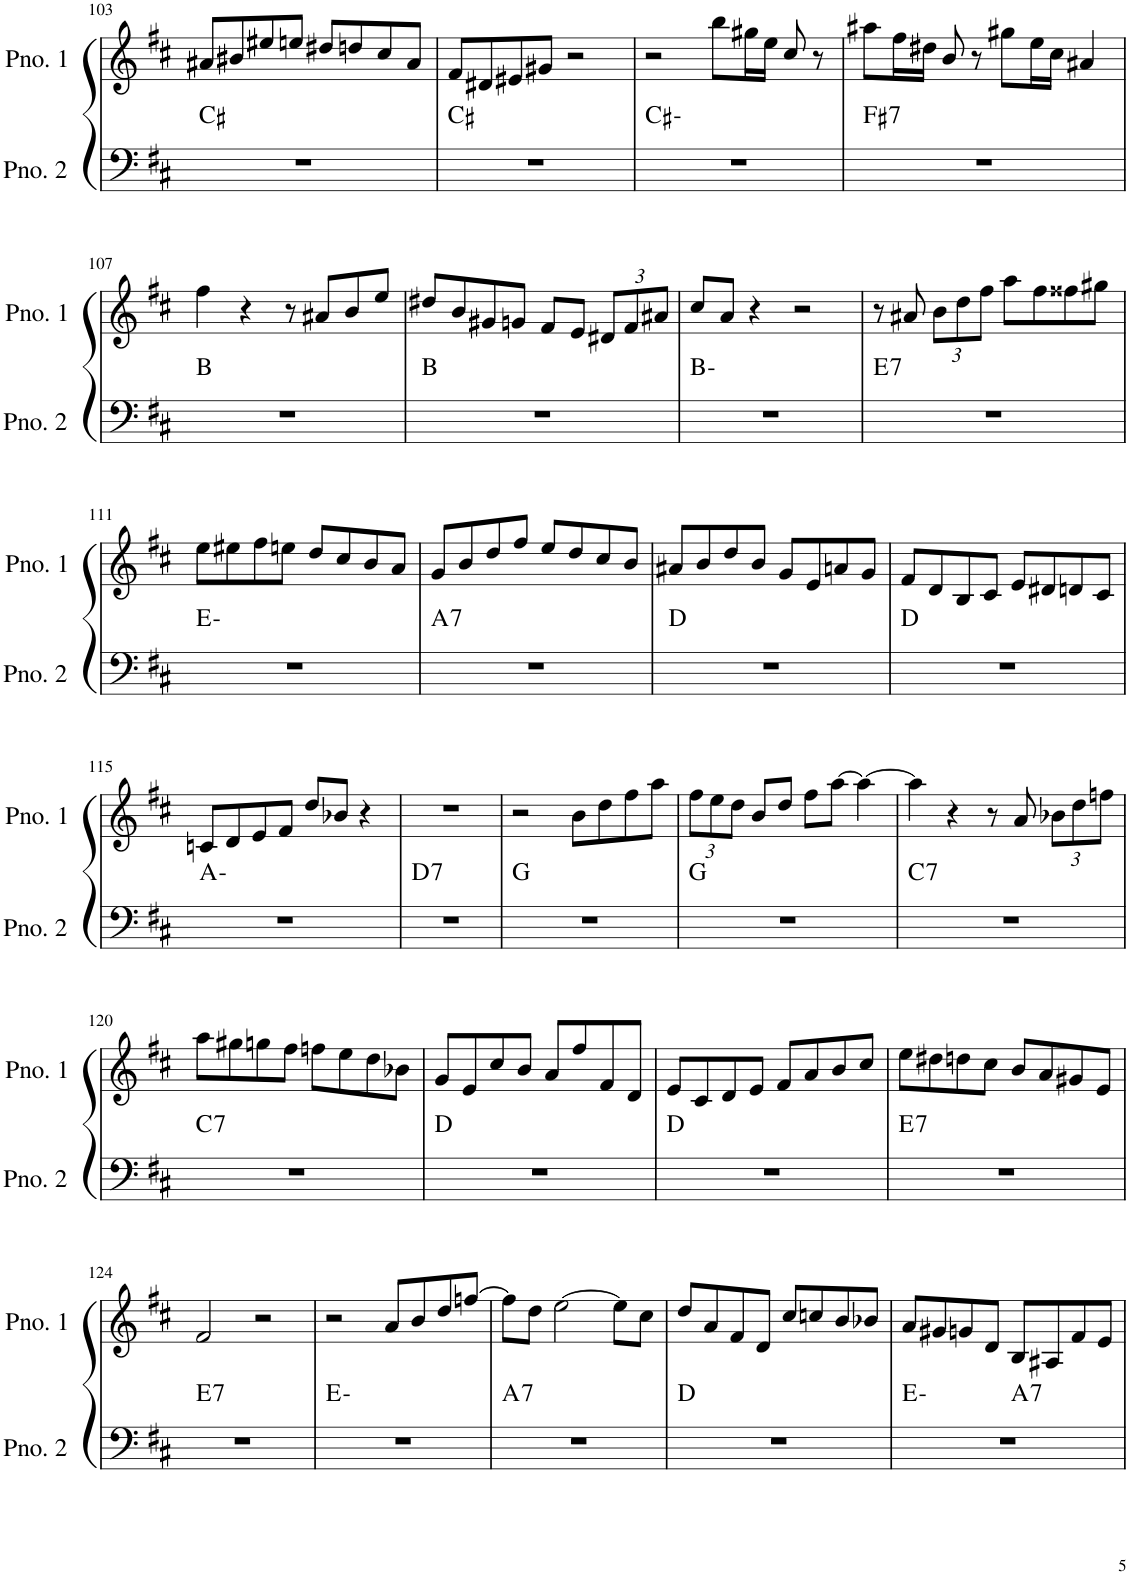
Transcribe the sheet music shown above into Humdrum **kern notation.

**kern	**harte	**kern
*part2	*part2	*part1
*staff2	*	*staff1
*I"ピアノ 2	*	*I"ピアノ 1
!!LO:PB:g=z
*clefF4	*	*clefG2
*k[f#c#]	*	*k[f#c#]
*M4/4	*	*M4/4
=103	=103	=103
1r	C#:maj	8a#X/L
.	.	8b#X/
.	.	8ee#X/
.	.	8een/J
.	.	8dd#X/L
.	.	8ddn/
.	.	8cc#/
.	.	8a#/J
=104	=104	=104
1r	C#:maj	8f#/L
.	.	8d#X/
.	.	8e#X/
.	.	8g#X/J
.	.	2r
=105	=105	=105
1r	C#:min	2r
.	.	8bb\L
.	.	16gg#X\L
.	.	16ee\JJ
.	.	8cc#/
.	.	8r
=106	=106	=106
!	!LO:H:kt=7	!
1r	F#:7	8aa#X\L
.	.	16ff#\L
.	.	16dd#X\JJ
.	.	8b/
.	.	8r
.	.	8gg#X\L
.	.	16ee\L
.	.	16cc#\JJ
.	.	4a#X/
!!LO:LB:g=z
=107	=107	=107
1r	B:maj	4ff#\
.	.	4r
.	.	8r
.	.	8a#X/L
.	.	8b/
.	.	8ee/J
=108	=108	=108
1r	B:maj	8dd#X/L
.	.	8b/
.	.	8g#X/
.	.	8gn/J
.	.	8f#/L
.	.	8e/J
*	*	*Xbrackettup
.	.	12d#X/L
.	.	12f#/
.	.	12a#X/J
=109	=109	=109
1r	B:min	8cc#/L
.	.	8a/J
.	.	4r
.	.	2r
=110	=110	=110
!	!LO:H:kt=7	!
1r	E:7	8r
.	.	8a#X/
.	.	12b\L
.	.	12dd\
.	.	12ff#\J
.	.	8aa\L
.	.	8ff#\
.	.	8ff##X\
.	.	8gg#X\J
!!LO:LB:g=z
=111	=111	=111
1r	E:min	8ee\L
.	.	8ee#X\
.	.	8ff#\
.	.	8een\J
.	.	8dd/L
.	.	8cc#/
.	.	8b/
.	.	8a/J
=112	=112	=112
!	!LO:H:kt=7	!
1r	A:7	8g/L
.	.	8b/
.	.	8dd/
.	.	8ff#/J
.	.	8ee/L
.	.	8dd/
.	.	8cc#/
.	.	8b/J
=113	=113	=113
1r	D:maj	8a#X/L
.	.	8b/
.	.	8dd/
.	.	8b/J
.	.	8g/L
.	.	8e/
.	.	8an/
.	.	8g/J
=114	=114	=114
1r	D:maj	8f#/L
.	.	8d/
.	.	8B/
.	.	8c#/J
.	.	8e/L
.	.	8d#X/
.	.	8dn/
.	.	8c#/J
!!LO:LB:g=z
=115	=115	=115
1r	A:min	8cn/L
.	.	8d/
.	.	8e/
.	.	8f#/J
.	.	8dd/L
.	.	8b-X/J
.	.	4r
=116	=116	=116
!	!LO:H:kt=7	!
1r	D:7	1r
=117	=117	=117
1r	G:maj	2r
.	.	8b\L
.	.	8dd\
.	.	8ff#\
.	.	8aa\J
=118	=118	=118
1r	G:maj	12ff#\L
.	.	12ee\
.	.	12dd\J
.	.	8b/L
.	.	8dd/J
.	.	8ff#\L
.	.	[8aa\J
.	.	4aa\_
=119	=119	=119
!	!LO:H:kt=7	!
1r	C:7	4aa\]
.	.	4r
.	.	8r
.	.	8a/
.	.	12b-X\L
.	.	12dd\
.	.	12ffn\J
!!LO:LB:g=z
=120	=120	=120
!	!LO:H:kt=7	!
1r	C:7	8aa\L
.	.	8gg#X\
.	.	8ggn\
.	.	8ff#\J
.	.	8ffn\L
.	.	8ee\
.	.	8dd\
.	.	8b-X\J
=121	=121	=121
1r	D:maj	8g/L
.	.	8e/
.	.	8cc#/
.	.	8b/J
.	.	8a/L
.	.	8ff#/
.	.	8f#/
.	.	8d/J
=122	=122	=122
1r	D:maj	8e/L
.	.	8c#/
.	.	8d/
.	.	8e/J
.	.	8f#/L
.	.	8a/
.	.	8b/
.	.	8cc#/J
=123	=123	=123
!	!LO:H:kt=7	!
1r	E:7	8ee\L
.	.	8dd#X\
.	.	8ddn\
.	.	8cc#\J
.	.	8b/L
.	.	8a/
.	.	8g#X/
.	.	8e/J
!!LO:LB:g=z
=124	=124	=124
!	!LO:H:kt=7	!
1r	E:7	2f#/
.	.	2r
=125	=125	=125
1r	E:min	2r
.	.	8a/L
.	.	8b/
.	.	8dd/
.	.	[8ffn/J
=126	=126	=126
!	!LO:H:kt=7	!
1r	A:7	8ff\L]
.	.	8dd\J
.	.	[2ee\
.	.	8ee\L]
.	.	8cc#\J
=127	=127	=127
1r	D:maj	8dd/L
.	.	8a/
.	.	8f#/
.	.	8d/J
.	.	8cc#/L
.	.	8ccn/
.	.	8b/
.	.	8b-X/J
=128	=128	=128
*^	*	*
1r	2ryy	E:min	8a/L
.	.	.	8g#X/
.	.	.	8gn/
.	.	.	8d/J
!	!	!LO:H:kt=7	!
.	2ryy	A:7	8B/L
.	.	.	8A#X/
.	.	.	8f#/
.	.	.	8e/J
*v	*v	*	*
=	=	=
*-	*-	*-
